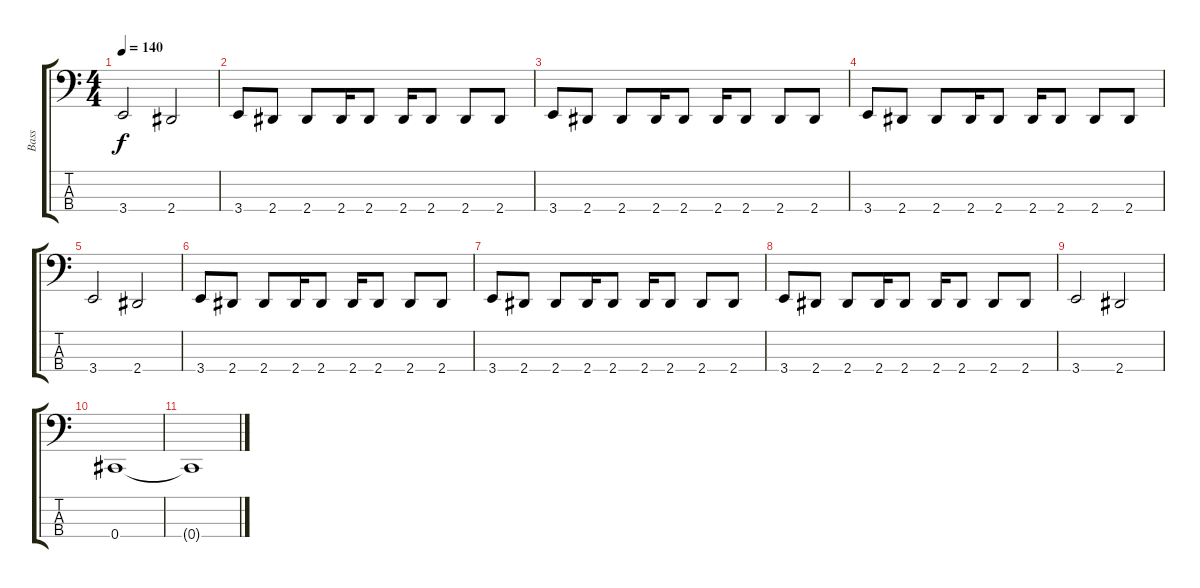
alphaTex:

\track ("Bass" "Bass") {instrument electricbasspick}
\staff {score tabs}
\tuning (E2 B1 Gb1 Db1) {hide}
\ts (4 4)
\tempo 140
\clef f4
\ks c
3.4.2{dy f} 2.4.2 |
3.4.8 2.4.8 2.4.8 2.4.16 2.4.8 2.4.16 2.4.8 2.4.8 2.4.8 |
3.4.8 2.4.8 2.4.8 2.4.16 2.4.8 2.4.16 2.4.8 2.4.8 2.4.8 |
3.4.8 2.4.8 2.4.8 2.4.16 2.4.8 2.4.16 2.4.8 2.4.8 2.4.8 |
3.4.2 2.4.2 |
3.4.8 2.4.8 2.4.8 2.4.16 2.4.8 2.4.16 2.4.8 2.4.8 2.4.8 |
3.4.8 2.4.8 2.4.8 2.4.16 2.4.8 2.4.16 2.4.8 2.4.8 2.4.8 |
3.4.8 2.4.8 2.4.8 2.4.16 2.4.8 2.4.16 2.4.8 2.4.8 2.4.8 |
3.4.2 2.4.2 |
0.4.1 |
0.4{t}.1
